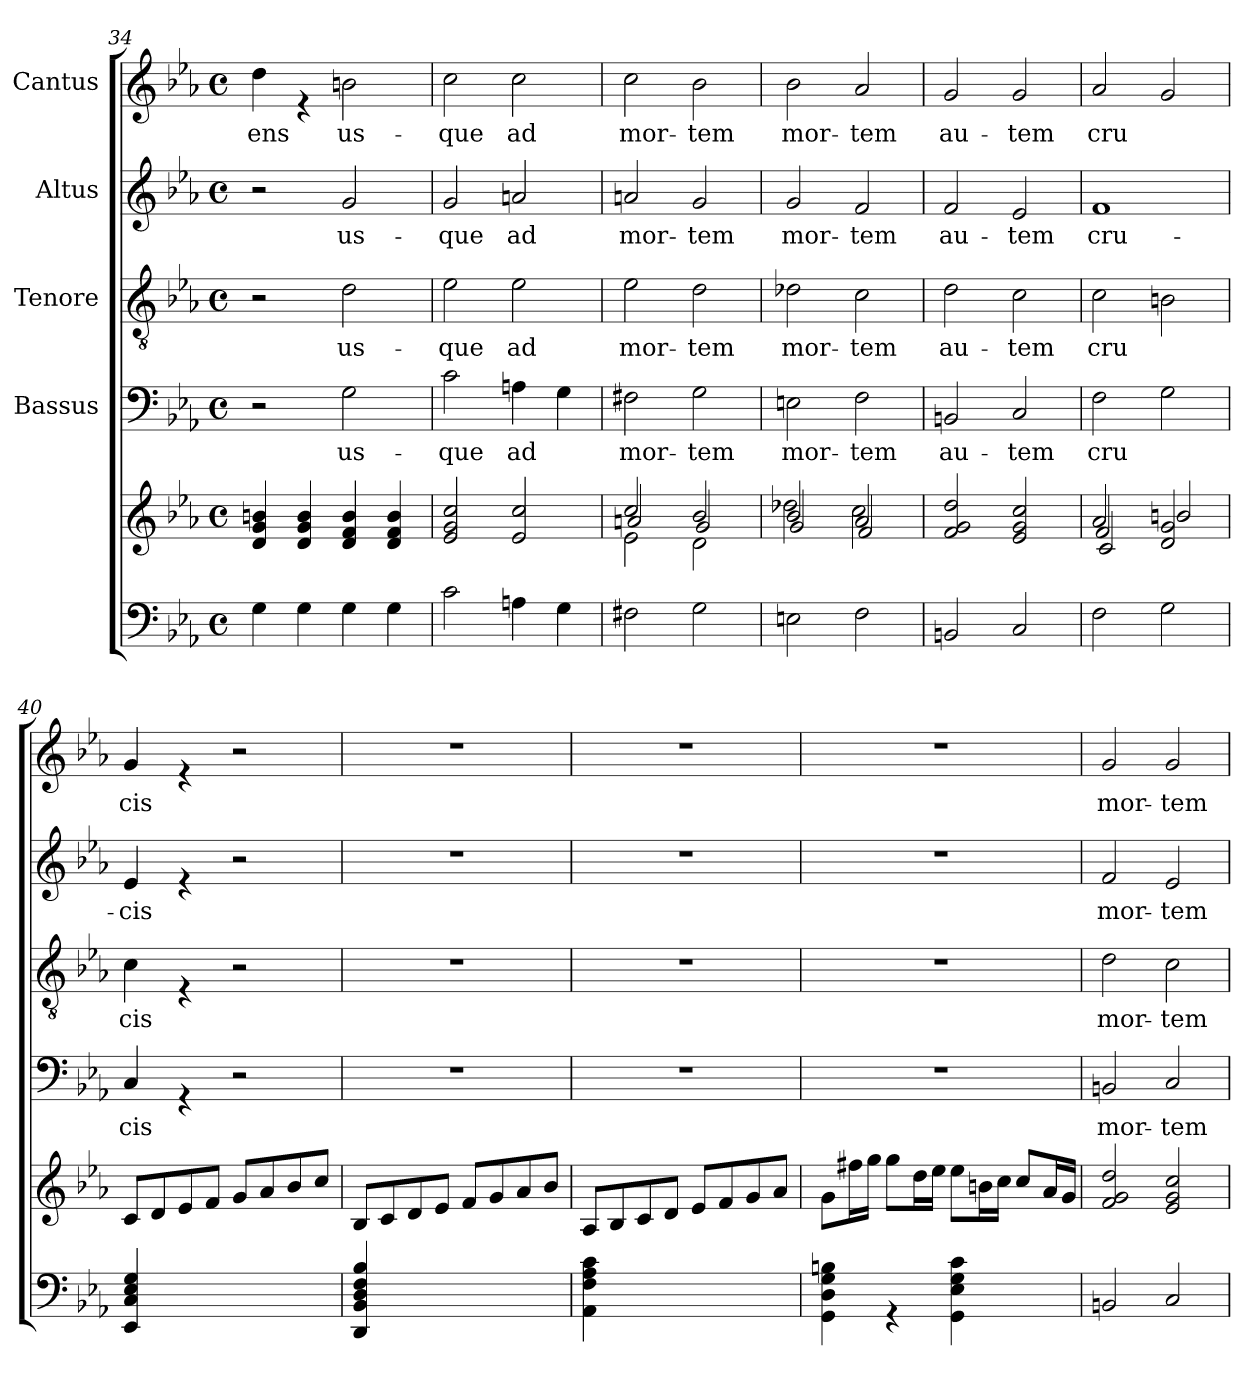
**kern	**kern	**kern	**text	**kern	**text	**kern	**text	**kern	**text
*part6	*part5	*part4	*part4	*part3	*part3	*part2	*part2	*part1	*part1
*staff6	*staff5	*staff4	*staff4	*staff3	*staff3	*staff2	*staff2	*staff1	*staff1
*	*	*I"Bassus	*	*I"Tenore	*	*I"Altus	*	*I"Cantus	*
*clefF4	*clefG2	*clefF4	*	*clefGv2	*	*clefG2	*	*clefG2	*
*k[b-e-a-]	*k[b-e-a-]	*k[b-e-a-]	*	*k[b-e-a-]	*	*k[b-e-a-]	*	*k[b-e-a-]	*
*E-:	*E-:	*E-:	*	*E-:	*	*E-:	*	*E-:	*
*M4/4	*M4/4	*M4/4	*	*M4/4	*	*M4/4	*	*M4/4	*
*met(c)	*met(c)	*met(c)	*	*met(c)	*	*met(c)	*	*met(c)	*
=34	=34	=34	=34	=34	=34	=34	=34	=34	=34
!	!	!	!	!	!	!	!	!	!LO:LY:b
4G\	4d/ 4g/ 4bn/	2r	.	2r	.	2r	.	4dd\	-ens
4G\	4d/ 4g/ 4b/	.	.	.	.	.	.	4re	.
!	!	!	!LO:LY:b	!	!LO:LY:b	!	!LO:LY:b	!	!LO:LY:b
4G\	4d/ 4f/ 4b/	2G\	us-	2d\	us-	2g/	us-	2bn\	us-
4G\	4d/ 4f/ 4b/	.	.	.	.	.	.	.	.
=35	=35	=35	=35	=35	=35	=35	=35	=35	=35
!	!	!	!LO:LY:b	!	!LO:LY:b	!	!LO:LY:b	!	!LO:LY:b
2c\	2e-/ 2g/ 2cc/	2c\	-que	2e-\	-que	2g/	-que	2cc\	-que
!	!	!	!LO:LY:b	!	!LO:LY:b	!	!LO:LY:b	!	!LO:LY:b
4An\	2e-/ 2cc/	4An\	ad	2e-\	ad	2an/	ad	2cc\	ad
4G\	.	4G\	.	.	.	.	.	.	.
=36	=36	=36	=36	=36	=36	=36	=36	=36	=36
*	*^	*	*	*	*	*	*	*	*
*	*	*^	*	*	*	*	*	*	*	*
!	!	!	!	!	!LO:LY:b	!	!LO:LY:b	!	!LO:LY:b	!	!LO:LY:b
2F#X\	2cc/	2an/	2e-\	2F#X\	mor-	2e-\	mor-	2an/	mor-	2cc\	mor-
!	!	!	!	!	!LO:LY:b	!	!LO:LY:b	!	!LO:LY:b	!	!LO:LY:b
2G\	2b-/	2g/	2d\	2G\	-tem	2d\	-tem	2g/	-tem	2b-\	-tem
!!LO:LB:g=z
=37	=37	=37	=37	=37	=37	=37	=37	=37	=37	=37	=37
!	!	!	!	!	!LO:LY:b	!	!LO:LY:b	!	!LO:LY:b	!	!LO:LY:b
2En\	2b-/	2g/	2dd-X\	2En\	mor-	2d-X\	mor-	2g/	mor-	2b-\	mor-
!	!	!	!	!	!LO:LY:b	!	!LO:LY:b	!	!LO:LY:b	!	!LO:LY:b
2F\	2a-/	2f/	2cc\	2F\	-tem	2c\	-tem	2f/	-tem	2a-/	-tem
=38	=38	=38	=38	=38	=38	=38	=38	=38	=38	=38	=38
!	!	!	!	!	!LO:LY:b	!	!LO:LY:b	!	!LO:LY:b	!	!LO:LY:b
*	*v	*v	*v	*	*	*	*	*	*	*	*
2BBn/	2f/ 2g/ 2dd/	2BBn/	au-	2d\	au-	2f/	au-	2g/	au-
!	!	!	!LO:LY:b	!	!LO:LY:b	!	!LO:LY:b	!	!LO:LY:b
2C/	2e-/ 2g/ 2cc/	2C/	-tem	2c\	-tem	2e-/	-tem	2g/	-tem
=39	=39	=39	=39	=39	=39	=39	=39	=39	=39
*	*^	*	*	*	*	*	*	*	*
*	*	*^	*	*	*	*	*	*	*	*
!	!	!	!	!	!LO:LY:b	!	!LO:LY:b	!	!LO:LY:b	!	!LO:LY:b
2F\	2a-/	2f/	2c/	2F\	cru	2c\	cru	1f	cru-	2a-/	cru
2G\	2d/ 2g/	2ryy	2bn/	2G\	.	2Bn\	.	.	.	2g/	.
=40	=40	=40	=40	=40	=40	=40	=40	=40	=40	=40	=40
!	!	!	!	!	!LO:LY:b	!	!LO:LY:b	!	!LO:LY:b	!	!LO:LY:b
*	*v	*v	*v	*	*	*	*	*	*	*	*
4EE-/ 4C/ 4E-/ 4G/	8c/L	4C/	cis	4c\	cis	4e-/	-cis	4g/	cis
.	8d/	.	.	.	.	.	.	.	.
2.ryy	8e-/	4rGG	.	4rE	.	4re	.	4re	.
.	8f/J	.	.	.	.	.	.	.	.
.	8g/L	2r	.	2r	.	2r	.	2r	.
.	8a-/	.	.	.	.	.	.	.	.
.	8b-/	.	.	.	.	.	.	.	.
.	8cc/J	.	.	.	.	.	.	.	.
=41	=41	=41	=41	=41	=41	=41	=41	=41	=41
4DD/ 4BB-/ 4D/ 4F/ 4B-/	8B-/L	1r	.	1r	.	1r	.	1r	.
.	8c/	.	.	.	.	.	.	.	.
2.ryy	8d/	.	.	.	.	.	.	.	.
.	8e-/J	.	.	.	.	.	.	.	.
.	8f/L	.	.	.	.	.	.	.	.
.	8g/	.	.	.	.	.	.	.	.
.	8a-/	.	.	.	.	.	.	.	.
.	8b-/J	.	.	.	.	.	.	.	.
=42	=42	=42	=42	=42	=42	=42	=42	=42	=42
4AA-\ 4F\ 4A-\ 4c\	8A-/L	1r	.	1r	.	1r	.	1r	.
.	8B-/	.	.	.	.	.	.	.	.
2.ryy	8c/	.	.	.	.	.	.	.	.
.	8d/J	.	.	.	.	.	.	.	.
.	8e-/L	.	.	.	.	.	.	.	.
.	8f/	.	.	.	.	.	.	.	.
.	8g/	.	.	.	.	.	.	.	.
.	8a-/J	.	.	.	.	.	.	.	.
!!LO:PB:g=z
=43	=43	=43	=43	=43	=43	=43	=43	=43	=43
4GG\ 4D\ 4G\ 4Bn\	8g\L	1r	.	1r	.	1r	.	1r	.
.	16ff#X\L	.	.	.	.	.	.	.	.
.	16gg\JJ	.	.	.	.	.	.	.	.
4rGG	8gg\L	.	.	.	.	.	.	.	.
.	16dd\L	.	.	.	.	.	.	.	.
.	16ee-\JJ	.	.	.	.	.	.	.	.
4GG\ 4E-\ 4G\ 4c\	8ee-\L	.	.	.	.	.	.	.	.
.	16bn\L	.	.	.	.	.	.	.	.
.	16cc\JJ	.	.	.	.	.	.	.	.
4ryy	8cc/L	.	.	.	.	.	.	.	.
.	16a-/L	.	.	.	.	.	.	.	.
.	16g/JJ	.	.	.	.	.	.	.	.
=44	=44	=44	=44	=44	=44	=44	=44	=44	=44
!	!	!	!LO:LY:b	!	!LO:LY:b	!	!LO:LY:b	!	!LO:LY:b
2BBn/	2f/ 2g/ 2dd/	2BBn/	mor-	2d\	mor-	2f/	mor-	2g/	mor-
!	!	!	!LO:LY:b	!	!LO:LY:b	!	!LO:LY:b	!	!LO:LY:b
2C/	2e-/ 2g/ 2cc/	2C/	-tem	2c\	-tem	2e-/	-tem	2g/	-tem
=	=	=	=	=	=	=	=	=	=
*-	*-	*-	*-	*-	*-	*-	*-	*-	*-
